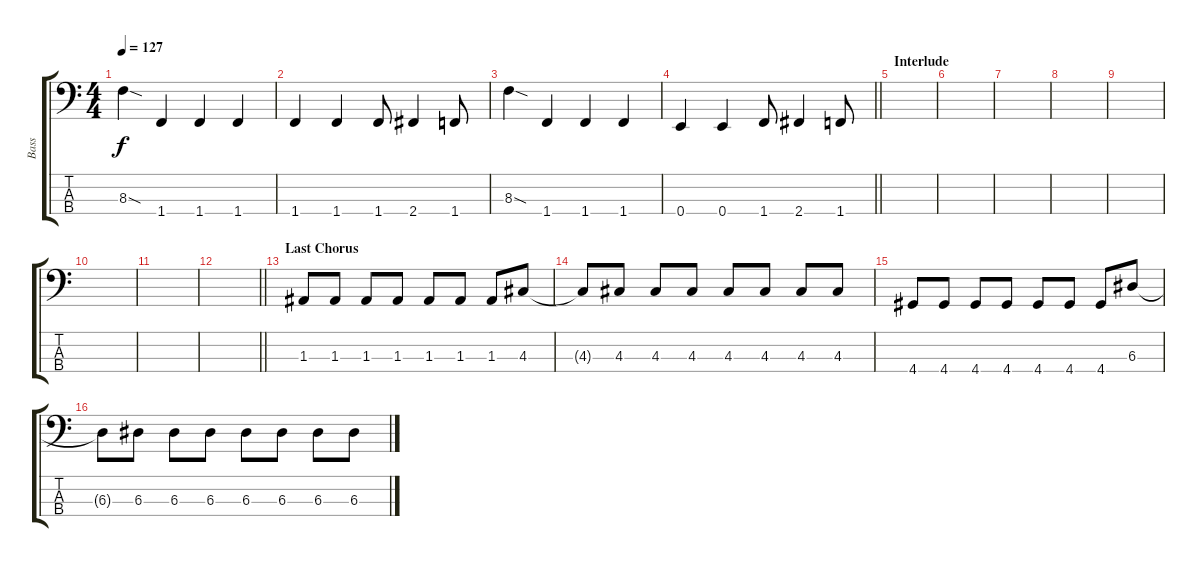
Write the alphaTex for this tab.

\track ("Bass" "Bass") {instrument electricbassfinger}
\staff {score tabs}
\tuning (G2 D2 A1 E1) {hide}
\ts (4 4)
\tempo 127
\clef f4
\ks c
8.3{sod}.4{dy f} 1.4.4 1.4.4 1.4.4 |
1.4.4 1.4.4 1.4.8 2.4.4 1.4.8 |
8.3{sod}.4 1.4.4 1.4.4 1.4.4 |
\barLineRight lightlight
0.4.4 0.4.4 1.4.8 2.4.4 1.4.8 |
\section ("" "Interlude")
|
|
|
|
|
|
|
\barLineRight lightlight
|
\section ("" "Last Chorus")
1.3.8 1.3.8 1.3.8 1.3.8 1.3.8 1.3.8 1.3.8 4.3.8 |
4.3{t}.8 4.3.8 4.3.8 4.3.8 4.3.8 4.3.8 4.3.8 4.3.8 |
4.4.8 4.4.8 4.4.8 4.4.8 4.4.8 4.4.8 4.4.8 6.3.8 |
6.3{t}.8 6.3.8 6.3.8 6.3.8 6.3.8 6.3.8 6.3.8 6.3.8
